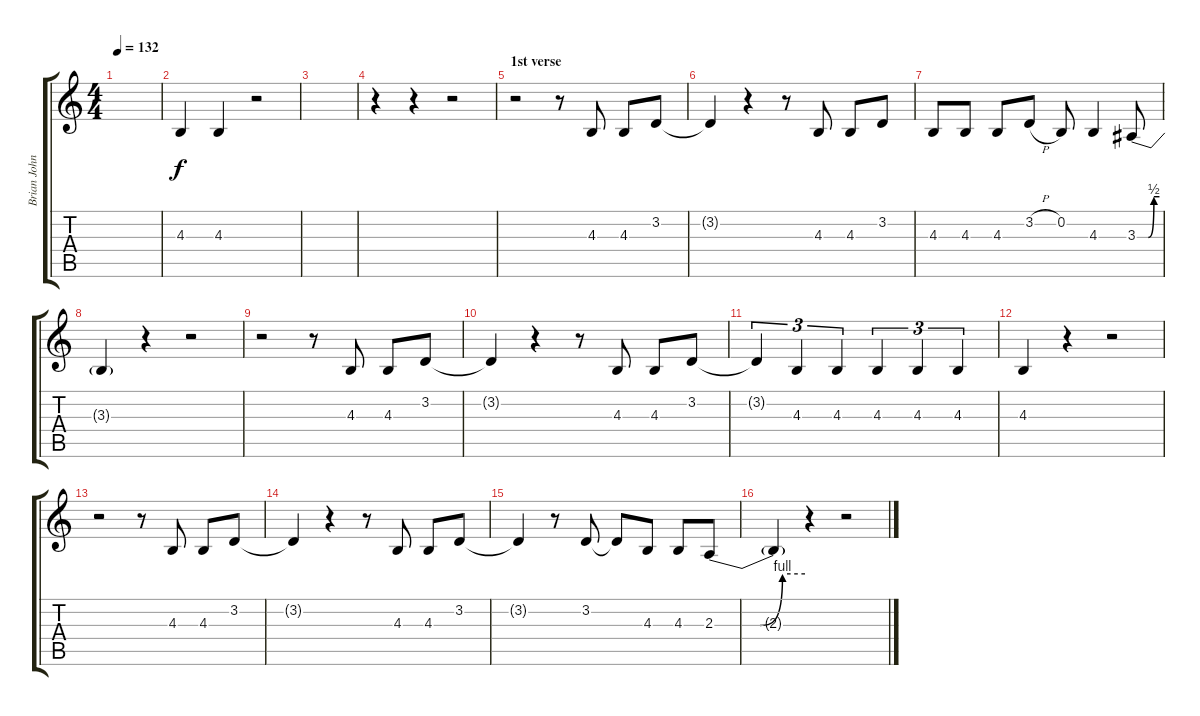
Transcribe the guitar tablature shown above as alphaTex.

\track ("Brian Johnson" "Brian John") {instrument harmonica}
\staff {score tabs}
\tuning (E4 B3 G3 D3 A2 E2) {hide}
\ts (4 4)
\tempo 132
\clef g2
\ks c
|
4.3.4 4.3.4 r.2 |
|
r.4 r.4 r.2 |
\section ("" "1st verse")
r.2 r.8 4.3.8 4.3.8 3.2.8 |
3.2{t}.4 r.4 r.8 4.3.8 4.3.8 3.2.8 |
4.3.8 4.3.8 4.3.8 3.2{h}.8 0.2.8 4.3.4 3.3{be (custom 0 0 30 0 45 2 60 2)}.8 |
3.3{t}.4 r.4 r.2 |
r.2 r.8 4.3.8 4.3.8 3.2.8 |
3.2{t}.4 r.4 r.8 4.3.8 4.3.8 3.2.8 |
3.2{t}.4{tu (3 2)} 4.3.4{tu (3 2)} 4.3.4{tu (3 2)} 4.3.4{tu (3 2)} 4.3.4{tu (3 2)} 4.3.4{tu (3 2)} |
4.3.4 r.4 r.2 |
r.2 r.8 4.3.8 4.3.8 3.2.8 |
3.2{t}.4 r.4 r.8 4.3.8 4.3.8 3.2.8 |
3.2{t}.4 r.8 3.2.8 3.2{t}.8 4.3.8 4.3.8 2.3{be (custom 0 0 30 0 45 4 60 4)}.8 |
2.3{t}.4 r.4 r.2
